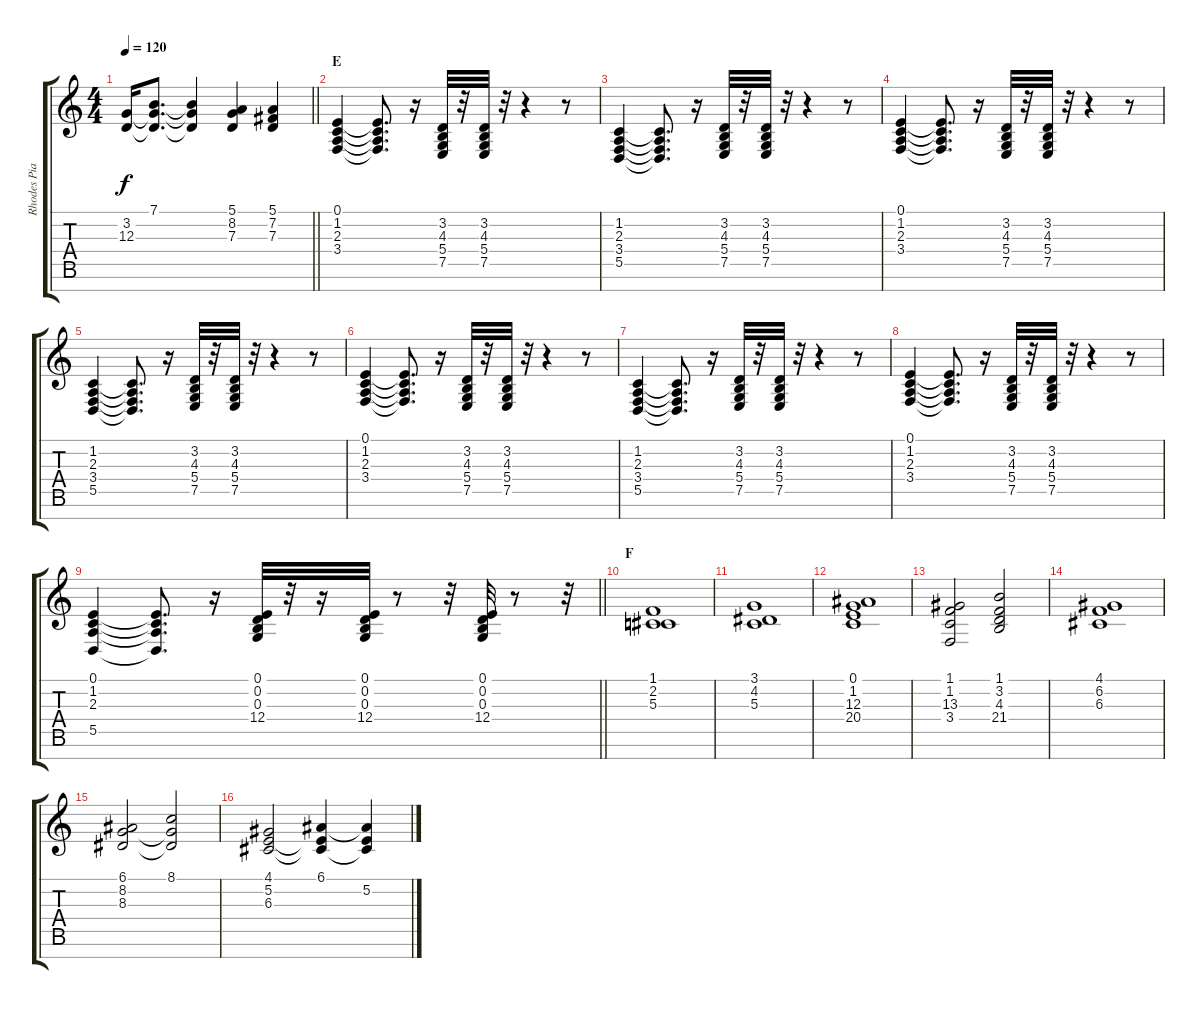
\track ("Rhodes Piano" "Rhodes Pia") {instrument electricpiano1}
\staff {score tabs}
\tuning (E4 B3 G3 D3 A2 E2 B1) {hide}
\ts (4 4)
\tempo 120
\clef g2
\barLineRight lightlight
\ks c
(3.2 12.3).16{dy f} (7.1 3.2{t} 12.3{t}).8{d} (7.1{t} 3.2{t} 12.3{t}).4 (5.1 8.2 7.3).4 (5.1 7.2 7.3).4 |
\section ("" "E")
(0.1 1.2 2.3 3.4).4 (0.1{t} 1.2{t} 2.3{t} 3.4{t}).8{d} r.16 (3.2 4.3 5.4 7.5).32 r.32 (3.2 4.3 5.4 7.5).32 r.32 r.4 r.8 |
(1.2 2.3 3.4 5.5).4 (1.2{t} 2.3{t} 3.4{t} 5.5{t}).8{d} r.16 (3.2 4.3 5.4 7.5).32 r.32 (3.2 4.3 5.4 7.5).32 r.32 r.4 r.8 |
(0.1 1.2 2.3 3.4).4 (0.1{t} 1.2{t} 2.3{t} 3.4{t}).8{d} r.16 (3.2 4.3 5.4 7.5).32 r.32 (3.2 4.3 5.4 7.5).32 r.32 r.4 r.8 |
(1.2 2.3 3.4 5.5).4 (1.2{t} 2.3{t} 3.4{t} 5.5{t}).8{d} r.16 (3.2 4.3 5.4 7.5).32 r.32 (3.2 4.3 5.4 7.5).32 r.32 r.4 r.8 |
(0.1 1.2 2.3 3.4).4 (0.1{t} 1.2{t} 2.3{t} 3.4{t}).8{d} r.16 (3.2 4.3 5.4 7.5).32 r.32 (3.2 4.3 5.4 7.5).32 r.32 r.4 r.8 |
(1.2 2.3 3.4 5.5).4 (1.2{t} 2.3{t} 3.4{t} 5.5{t}).8{d} r.16 (3.2 4.3 5.4 7.5).32 r.32 (3.2 4.3 5.4 7.5).32 r.32 r.4 r.8 |
(0.1 1.2 2.3 3.4).4 (0.1{t} 1.2{t} 2.3{t} 3.4{t}).8{d} r.16 (3.2 4.3 5.4 7.5).32 r.32 (3.2 4.3 5.4 7.5).32 r.32 r.4 r.8 |
\barLineRight lightlight
(0.1 1.2 2.3 5.5).4 (0.1{t} 1.2{t} 2.3{t} 5.5{t}).8{d} r.16 (0.1 0.2 0.3 12.4).32 r.32 r.16 (0.1 0.2 0.3 12.4).32 r.8 r.32 (0.1 0.2 0.3 12.4).32 r.8 r.32 |
\section ("" "F")
(1.1 2.2 5.3).1 |
(3.1 4.2 5.3).1 |
(0.1 1.2 12.3 20.4).1 |
(1.1 1.2 13.3 3.4).2 (1.1 3.2 4.3 21.4).2 |
(4.1 6.2 6.3).1 |
(6.1 8.2 8.3).2 (8.1 8.2{t} 8.3{t}).2 |
(4.1 5.2 6.3).2 (6.1 5.2{t} 6.3{t}).4 (6.1{t} 5.2 6.3{t}).4
